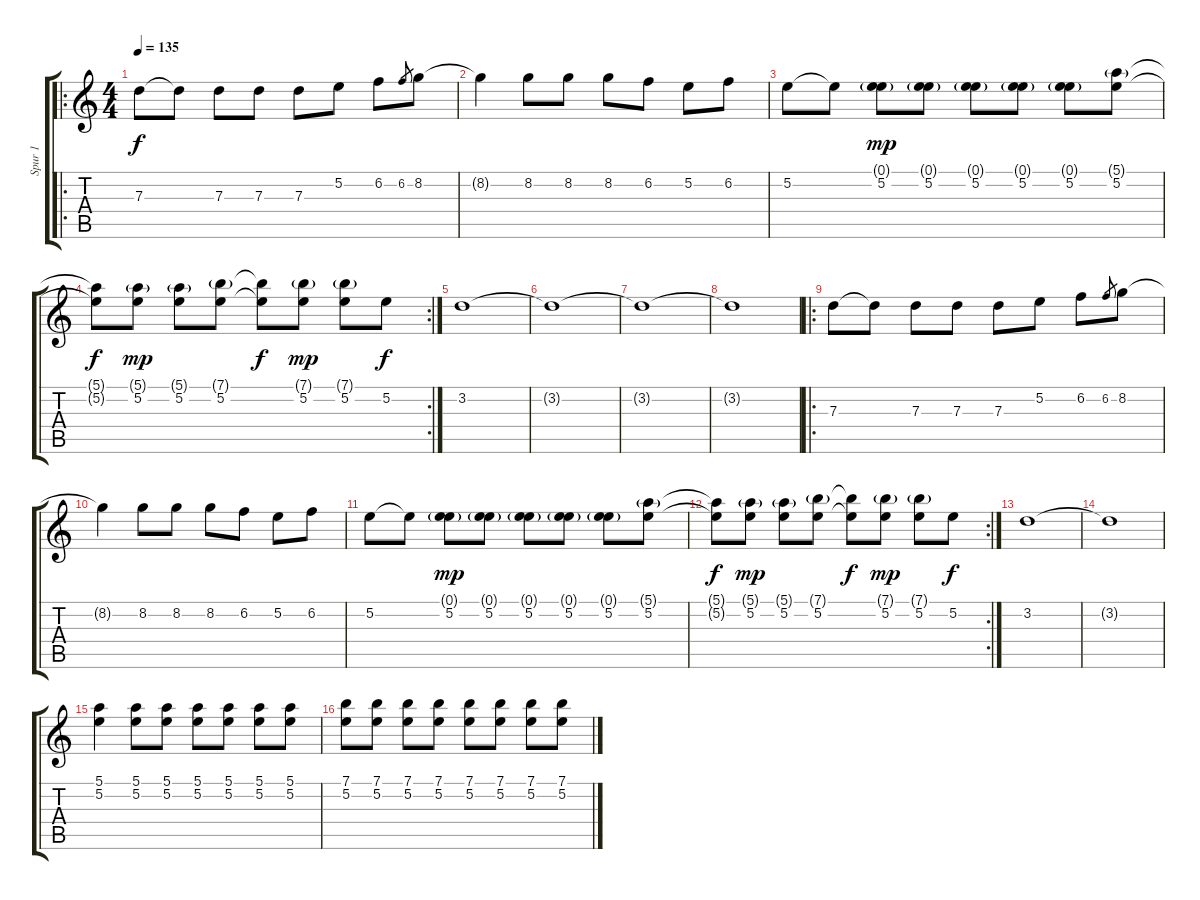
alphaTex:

\track ("Spur 1" "Spur 1") {instrument distortionguitar}
\staff {score tabs}
\tuning (E4 B3 G3 D3 A2 E2) {hide}
\ro
\ts (4 4)
\tempo 135
\clef g2
\ks c
7.3.8{dy f} 7.3{t}.8 7.3.8 7.3.8 7.3.8 5.2.8 6.2.8 6.2.8{gr} 8.2.8 |
8.2{t}.4 8.2.8 8.2.8 8.2.8 6.2.8 5.2.8 6.2.8 |
5.2.8 5.2{t}.8 (0.1{g} 5.2).8{dy mp} (0.1{g} 5.2).8 (0.1{g} 5.2).8 (0.1{g} 5.2).8 (0.1{g} 5.2).8 (5.1{g} 5.2).8 |
\rc 2
(5.1{t} 5.2{t}).8{dy f} (5.1{g} 5.2).8{dy mp} (5.1{g} 5.2).8 (7.1{g} 5.2).8 (7.1{t} 5.2{t}).8{dy f} (7.1{g} 5.2).8{dy mp} (7.1{g} 5.2).8 5.2.8{dy f} |
3.2.1 |
3.2{t}.1 |
3.2{t}.1 |
3.2{t}.1 |
\ro
7.3.8 7.3{t}.8 7.3.8 7.3.8 7.3.8 5.2.8 6.2.8 6.2.8{gr} 8.2.8 |
8.2{t}.4 8.2.8 8.2.8 8.2.8 6.2.8 5.2.8 6.2.8 |
5.2.8 5.2{t}.8 (0.1{g} 5.2).8{dy mp} (0.1{g} 5.2).8 (0.1{g} 5.2).8 (0.1{g} 5.2).8 (0.1{g} 5.2).8 (5.1{g} 5.2).8 |
\rc 2
(5.1{t} 5.2{t}).8{dy f} (5.1{g} 5.2).8{dy mp} (5.1{g} 5.2).8 (7.1{g} 5.2).8 (7.1{t} 5.2{t}).8{dy f} (7.1{g} 5.2).8{dy mp} (7.1{g} 5.2).8 5.2.8{dy f} |
3.2.1 |
3.2{t}.1 |
(5.1 5.2).4 (5.1 5.2).8 (5.1 5.2).8 (5.1 5.2).8 (5.1 5.2).8 (5.1 5.2).8 (5.1 5.2).8 |
(7.1 5.2).8 (7.1 5.2).8 (7.1 5.2).8 (7.1 5.2).8 (7.1 5.2).8 (7.1 5.2).8 (7.1 5.2).8 (7.1 5.2).8
